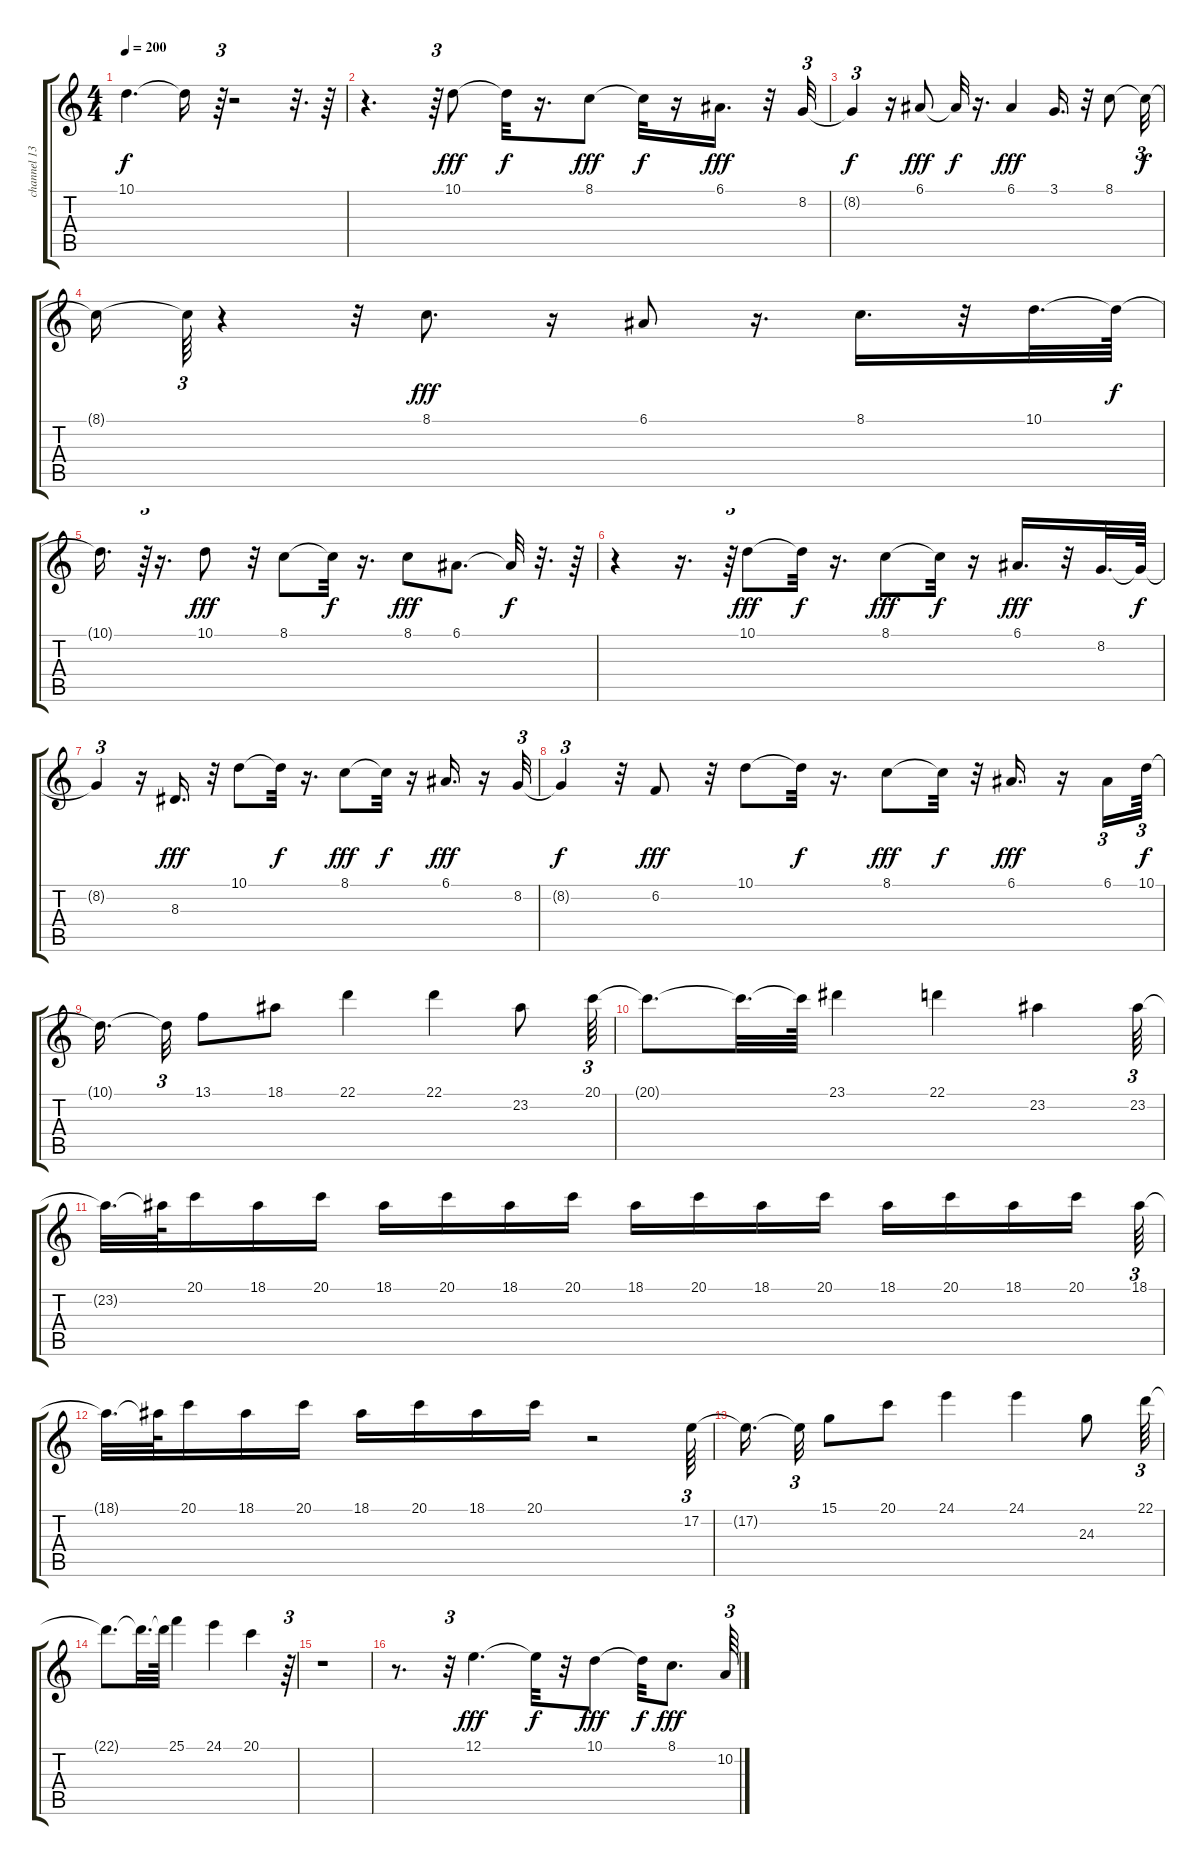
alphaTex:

\track ("channel 13          " "channel 13") {instrument piccolo}
\staff {score tabs}
\tuning (E4 B3 G3 D3 A2 E2) {hide}
\ts (4 4)
\tempo 200
\clef g2
\ks c
10.1{t}.4{d dy f} 10.1{t}.16 r.64{tu (3 2)} r.2 r.32{d} r.64 |
r.4{d} r.64{tu (3 2)} 10.1.8{dy fff} 10.1{t}.32{dy f} r.16{d} 8.1.8{dy fff} 8.1{t}.32{dy f} r.16 6.1.16{d dy fff} r.32 8.2.32{tu (3 2)} |
8.2{t}.4{tu (3 2) dy f} r.16 6.1.8{dy fff} 6.1{t}.32{dy f} r.16{d} 6.1.4{dy fff} 3.1.16{d} r.32 8.1.8 8.1{t}.32{tu (3 2) dy f} |
8.1{t}.16 8.1{t}.64{tu (3 2)} r.4 r.32 8.1.8{d dy fff} r.16 6.1.8 r.16{d} 8.1.16{d} r.32 10.1.32{d} 10.1{t}.64{dy f} |
10.1{t}.16{d} r.64{tu (3 2)} r.16{d} 10.1.8{dy fff} r.32 8.1.8 8.1{t}.32{dy f} r.16{d} 8.1.8{dy fff} 6.1.8{d} 6.1{t}.32{dy f} r.32{d} r.64 |
r.4 r.16{d} r.64{tu (3 2)} 10.1.8{dy fff} 10.1{t}.32{dy f} r.16{d} 8.1.8{dy fff} 8.1{t}.32{dy f} r.16 6.1.16{d dy fff} r.32 8.2.32{d} 8.2{t}.64{dy f} |
8.2{t}.4{tu (3 2)} r.16 8.3.16{d dy fff} r.32 10.1.8 10.1{t}.32{dy f} r.16{d} 8.1.8{dy fff} 8.1{t}.32{dy f} r.16 6.1.16{d dy fff} r.16 8.2.32{tu (3 2)} |
8.2{t}.4{tu (3 2) dy f} r.32 6.2.8{dy fff} r.32 10.1.8 10.1{t}.32{dy f} r.16{d} 8.1.8{dy fff} 8.1{t}.32{dy f} r.32 6.1.16{d dy fff} r.16 6.1.16{tu (3 2)} 10.1.64{tu (3 2) dy f instrument piccolo} |
10.1{t}.16{d} 10.1{t}.32{tu (3 2)} 13.1.8 18.1.8 22.1.4 22.1.4 23.2.8 20.1.64{tu (3 2)} |
20.1{t}.8{d} 20.1{t}.32{d} 20.1{t}.64 23.1.4 22.1.4 23.2.4 23.2.64{tu (3 2)} |
23.2{t}.32{d} 23.2{t}.64 20.1.16 18.1.16 20.1.16 18.1.16 20.1.16 18.1.16 20.1.16 18.1.16 20.1.16 18.1.16 20.1.16 18.1.16 20.1.16 18.1.16 20.1.16 18.1.64{tu (3 2)} |
18.1{t}.32{d} 18.1{t}.64 20.1.16 18.1.16 20.1.16 18.1.16 20.1.16 18.1.16 20.1.16 r.2 17.2.64{tu (3 2)} |
17.2{t}.16{d} 17.2{t}.32{tu (3 2)} 15.1.8 20.1.8 24.1.4 24.1.4 24.3.8 22.1.64{tu (3 2)} |
22.1{t}.8{d} 22.1{t}.32{d} 22.1{t}.64 25.1.4 24.1.4 20.1.4 r.64{tu (3 2)} |
r.1 |
r.8{d} r.32{tu (3 2)} 12.1.4{d dy fff instrument steeldrums} 12.1{t}.32{dy f} r.32 10.1.8{dy fff} 10.1{t}.32{dy f} 8.1.8{d dy fff} 10.2.64{tu (3 2)}
